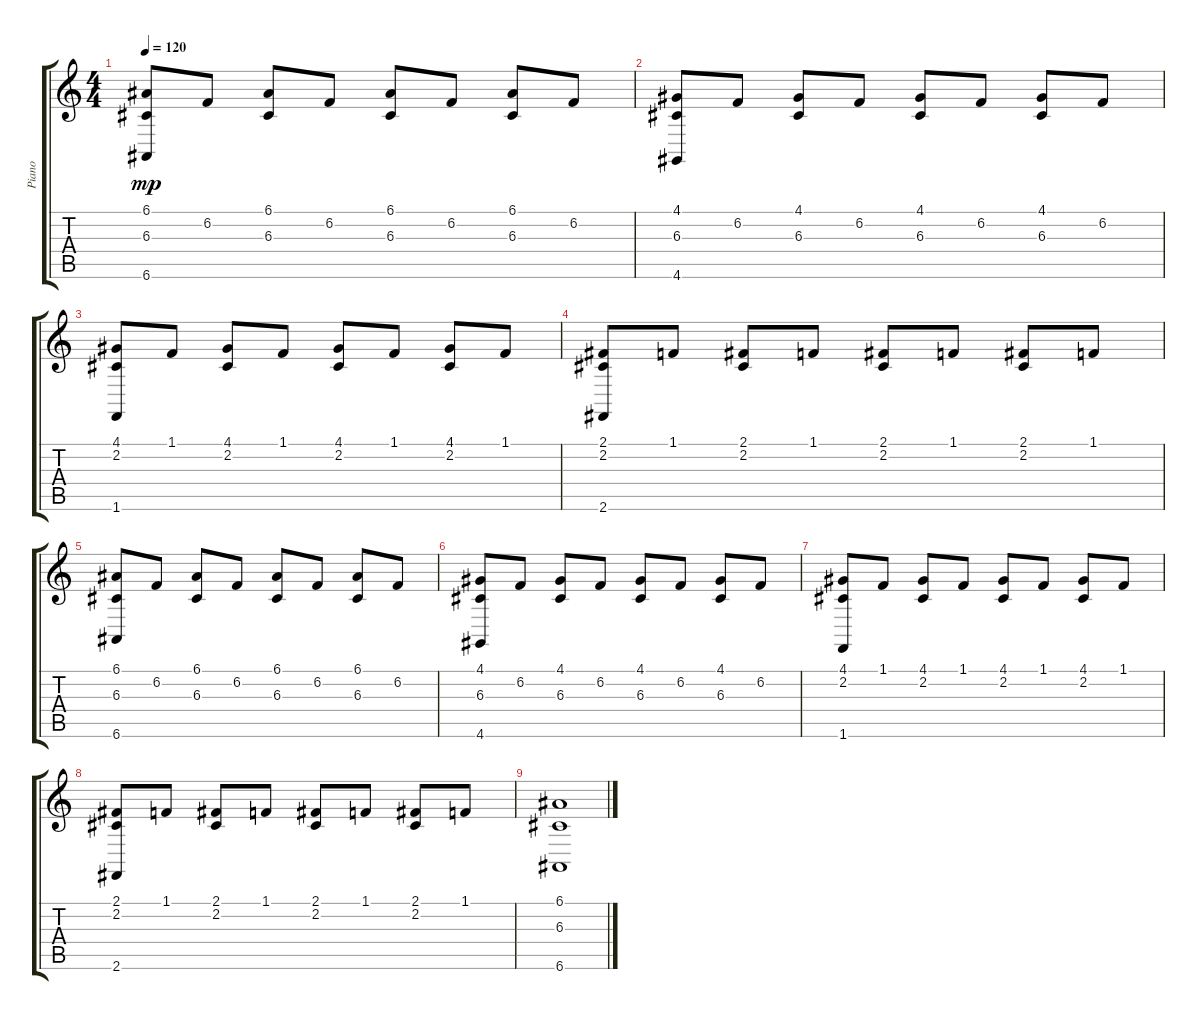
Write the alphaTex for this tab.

\track ("Piano" "Piano") {instrument acousticgrandpiano}
\staff {score tabs}
\tuning (E4 B3 G3 D3 A2 E2) {hide}
\ts (4 4)
\tempo 120
\clef g2
\ks c
(6.1 6.3 6.6).8{dy mp} 6.2.8 (6.1 6.3).8 6.2.8 (6.1 6.3).8 6.2.8 (6.1 6.3).8 6.2.8 |
(4.1 6.3 4.6).8 6.2.8 (4.1 6.3).8 6.2.8 (4.1 6.3).8 6.2.8 (4.1 6.3).8 6.2.8 |
(4.1 2.2 1.6).8 1.1.8 (4.1 2.2).8 1.1.8 (4.1 2.2).8 1.1.8 (4.1 2.2).8 1.1.8 |
(2.1 2.2 2.6).8 1.1.8 (2.1 2.2).8 1.1.8 (2.1 2.2).8 1.1.8 (2.1 2.2).8 1.1.8 |
(6.1 6.3 6.6).8 6.2.8 (6.1 6.3).8 6.2.8 (6.1 6.3).8 6.2.8 (6.1 6.3).8 6.2.8 |
(4.1 6.3 4.6).8 6.2.8 (4.1 6.3).8 6.2.8 (4.1 6.3).8 6.2.8 (4.1 6.3).8 6.2.8 |
(4.1 2.2 1.6).8 1.1.8 (4.1 2.2).8 1.1.8 (4.1 2.2).8 1.1.8 (4.1 2.2).8 1.1.8 |
(2.1 2.2 2.6).8 1.1.8 (2.1 2.2).8 1.1.8 (2.1 2.2).8 1.1.8 (2.1 2.2).8 1.1.8 |
(6.1 6.3 6.6).1
